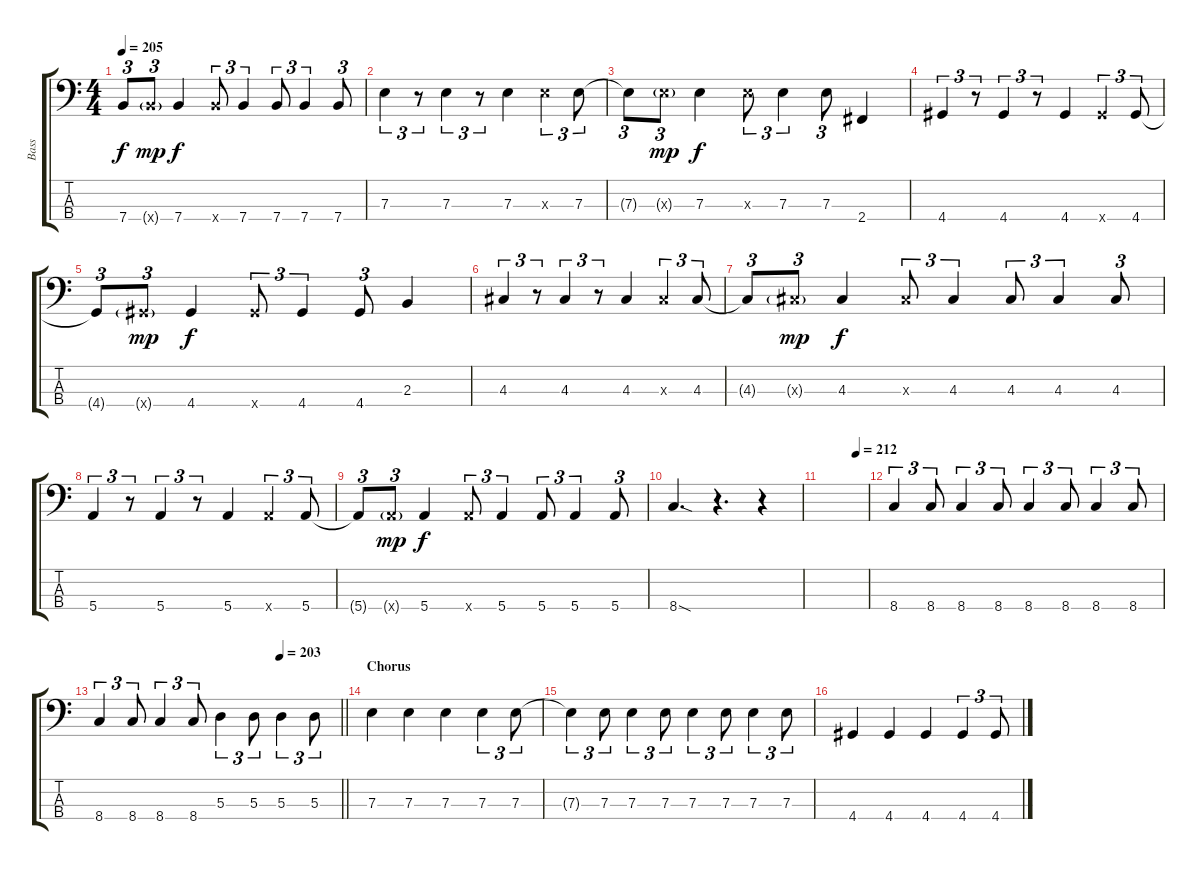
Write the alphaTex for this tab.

\track ("Bass" "Bass") {instrument electricbasspick}
\staff {score tabs}
\tuning (G2 D2 A1 E1) {hide}
\ts (4 4)
\tempo 205
\clef f4
\ks c
7.4{t}.8{tu (3 2) dy f} 7.4{g x}.8{tu (3 2) dy mp} 7.4.4{dy f} 7.4{x}.8{tu (3 2)} 7.4.4{tu (3 2)} 7.4.8{tu (3 2)} 7.4.4{tu (3 2)} 7.4.8{tu (3 2)} |
7.3.4{tu (3 2)} r.8{tu (3 2)} 7.3.4{tu (3 2)} r.8{tu (3 2)} 7.3.4 7.3{x}.4{tu (3 2)} 7.3.8{tu (3 2)} |
7.3{t}.8{tu (3 2)} 7.3{g x}.8{tu (3 2) dy mp} 7.3.4{dy f} 7.3{x}.8{tu (3 2)} 7.3.4{tu (3 2)} 7.3.8{tu (3 2)} 2.4.4 |
4.4.4{tu (3 2)} r.8{tu (3 2)} 4.4.4{tu (3 2)} r.8{tu (3 2)} 4.4.4 4.4{x}.4{tu (3 2)} 4.4.8{tu (3 2)} |
4.4{t}.8{tu (3 2)} 4.4{g x}.8{tu (3 2) dy mp} 4.4.4{dy f} 4.4{x}.8{tu (3 2)} 4.4.4{tu (3 2)} 4.4.8{tu (3 2)} 2.3.4 |
4.3.4{tu (3 2)} r.8{tu (3 2)} 4.3.4{tu (3 2)} r.8{tu (3 2)} 4.3.4 4.3{x}.4{tu (3 2)} 4.3.8{tu (3 2)} |
4.3{t}.8{tu (3 2)} 4.3{g x}.8{tu (3 2) dy mp} 4.3.4{dy f} 4.3{x}.8{tu (3 2)} 4.3.4{tu (3 2)} 4.3.8{tu (3 2)} 4.3.4{tu (3 2)} 4.3.8{tu (3 2)} |
5.4.4{tu (3 2)} r.8{tu (3 2)} 5.4.4{tu (3 2)} r.8{tu (3 2)} 5.4.4 5.4{x}.4{tu (3 2)} 5.4.8{tu (3 2)} |
5.4{t}.8{tu (3 2)} 5.4{g x}.8{tu (3 2) dy mp} 5.4.4{dy f} 5.4{x}.8{tu (3 2)} 5.4.4{tu (3 2)} 5.4.8{tu (3 2)} 5.4.4{tu (3 2)} 5.4.8{tu (3 2)} |
8.4{sod}.4{d} r.4{d} r.4 |
\tempo (212 0.75)
|
8.4.4{tu (3 2)} 8.4.8{tu (3 2)} 8.4.4{tu (3 2)} 8.4.8{tu (3 2)} 8.4.4{tu (3 2)} 8.4.8{tu (3 2)} 8.4.4{tu (3 2)} 8.4.8{tu (3 2)} |
\tempo (203 0.75)
\barLineRight lightlight
8.4.4{tu (3 2)} 8.4.8{tu (3 2)} 8.4.4{tu (3 2)} 8.4.8{tu (3 2)} 5.3.4{tu (3 2)} 5.3.8{tu (3 2)} 5.3.4{tu (3 2)} 5.3.8{tu (3 2)} |
\section ("" "Chorus")
7.3.4 7.3.4 7.3.4 7.3.4{tu (3 2)} 7.3.8{tu (3 2)} |
7.3{t}.4{tu (3 2)} 7.3.8{tu (3 2)} 7.3.4{tu (3 2)} 7.3.8{tu (3 2)} 7.3.4{tu (3 2)} 7.3.8{tu (3 2)} 7.3.4{tu (3 2)} 7.3.8{tu (3 2)} |
4.4.4 4.4.4 4.4.4 4.4.4{tu (3 2)} 4.4.8{tu (3 2)}
